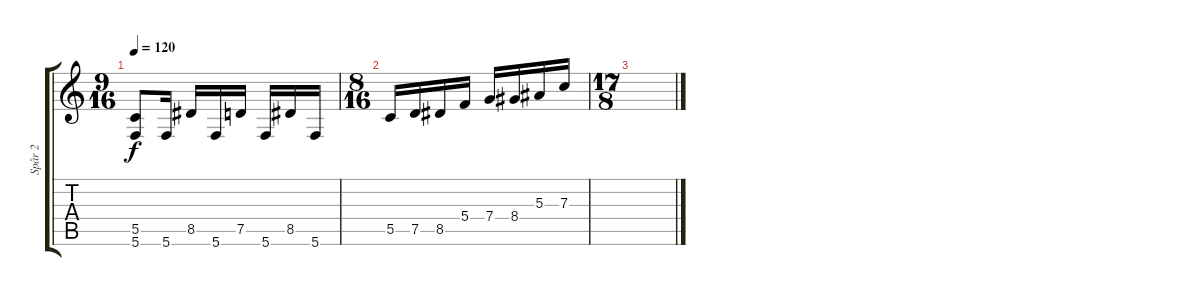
\track ("Spår 2" "Spår 2") {instrument distortionguitar}
\staff {score tabs}
\tuning (D4 A3 F3 C3 G2 C2) {hide}
\ts (9 16)
\tempo 120
\clef g2
\ks c
(5.5 5.6).8{dy f} 5.6.16 8.5.16 5.6.16 7.5.16 5.6.16 8.5.16 5.6.16 |
\ts (8 16)
5.5.16 7.5.16 8.5.16 5.4.16 7.4.16 8.4.16 5.3.16 7.3.16 |
\ts (17 8)
